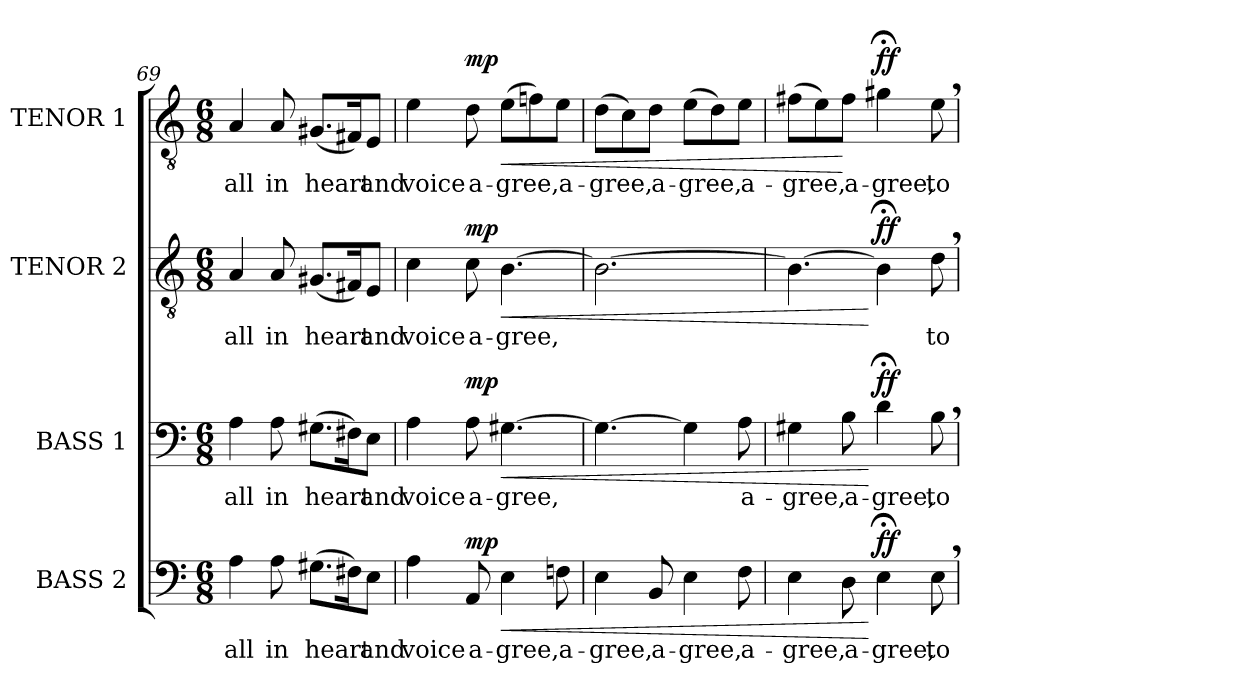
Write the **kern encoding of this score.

**kern	**text	**dynam	**kern	**text	**dynam	**kern	**text	**dynam	**kern	**text	**dynam
*part4	*part4	*part4	*part3	*part3	*part3	*part2	*part2	*part2	*part1	*part1	*part1
*staff4	*staff4	*staff4	*staff3	*staff3	*staff3	*staff2	*staff2	*staff2	*staff1	*staff1	*staff1
*I"BASS 2	*	*	*I"BASS 1	*	*	*I"TENOR 2	*	*	*I"TENOR 1	*	*
*I'B. 2	*	*	*I'B. 1	*	*	*I'T. 2	*	*	*I'T. 1	*	*
*clefF4	*	*	*clefF4	*	*	*clefGv2	*	*	*clefGv2	*	*
*	*	*	*	*	*	*ITrd7c12	*	*	*ITrd7c12	*	*
*k[]	*	*	*k[]	*	*	*k[]	*	*	*k[]	*	*
*a:	*	*	*a:	*	*	*a:	*	*	*a:	*	*
*M6/8	*	*	*M6/8	*	*	*M6/8	*	*	*M6/8	*	*
=69	=69	=69	=69	=69	=69	=69	=69	=69	=69	=69	=69
!	!LO:LY:b:color=#000000	!	!	!	!	!	!	!	!	!	!
!	!	!	!	!LO:LY:b:color=#000000	!	!	!	!	!	!	!
!	!	!	!	!	!	!	!LO:LY:b:color=#000000	!	!	!	!
!	!	!	!	!	!	!	!	!	!	!LO:LY:b:color=#000000	!
4Ai\	all	.	4Ai\	all	.	4AAi/	all	.	4AAi/	all	.
!	!LO:LY:b:color=#000000	!	!	!	!	!	!	!	!	!	!
!	!	!	!	!LO:LY:b:color=#000000	!	!	!	!	!	!	!
!	!	!	!	!	!	!	!LO:LY:b:color=#000000	!	!	!	!
!	!	!	!	!	!	!	!	!	!	!LO:LY:b:color=#000000	!
8Ai\	in	.	8Ai\	in	.	8AAi/	in	.	8AAi/	in	.
!	!LO:LY:b:color=#000000	!	!	!	!	!	!	!	!	!	!
!	!	!	!	!LO:LY:b:color=#000000	!	!	!	!	!	!	!
!	!	!	!	!	!	!	!LO:LY:b:color=#000000	!	!	!	!
!	!	!	!	!	!	!	!	!	!	!LO:LY:b:color=#000000	!
(8.G#Xi\L	heart	.	(8.G#Xi\L	heart	.	(8.GG#Xi/L	heart	.	(8.GG#Xi/L	heart	.
16F#Xi\k)	.	.	16F#Xi\k)	.	.	16FF#Xi/k)	.	.	16FF#Xi/k)	.	.
!	!LO:LY:b:color=#000000	!	!	!	!	!	!	!	!	!	!
!	!	!	!	!LO:LY:b:color=#000000	!	!	!	!	!	!	!
!	!	!	!	!	!	!	!LO:LY:b:color=#000000	!	!	!	!
!	!	!	!	!	!	!	!	!	!	!LO:LY:b:color=#000000	!
8Ei\J	and	.	8Ei\J	and	.	8EEi/J	and	.	8EEi/J	and	.
=70	=70	=70	=70	=70	=70	=70	=70	=70	=70	=70	=70
!	!LO:LY:b:color=#000000	!	!	!	!	!	!	!	!	!	!
!	!	!	!	!LO:LY:b:color=#000000	!	!	!	!	!	!	!
!	!	!	!	!	!	!	!LO:LY:b:color=#000000	!	!	!	!
!	!	!	!	!	!	!	!	!	!	!LO:LY:b:color=#000000	!
4Ai\	voice	.	4Ai\	voice	.	4Ci\	voice	.	4Ei\	voice	.
!	!LO:LY:b:color=#000000	!	!	!	!	!	!	!	!	!	!
!	!	!	!	!LO:LY:b:color=#000000	!	!	!	!	!	!	!
!	!	!	!	!	!	!	!LO:LY:b:color=#000000	!	!	!	!
!	!	!	!	!	!	!	!	!	!	!LO:LY:b:color=#000000	!
8AAi/	a-	mp	8Ai\	a-	mp	8Ci\	a-	mp	8Di\	a-	mp
!	!LO:LY:b:color=#000000	!LO:HP:b	!	!	!	!	!	!	!	!	!
!	!	!	!	!LO:LY:b:color=#000000	!LO:HP:b	!	!	!	!	!	!
!	!	!	!	!	!	!	!LO:LY:b:color=#000000	!LO:HP:b	!	!	!
!	!	!	!	!	!	!	!	!	!	!LO:LY:b:color=#000000	!LO:HP:b
4Ei\	-gree,	<	[4.G#Xi\	-gree,	<	[4.BBi\	-gree,	<	(8Ei\L	-gree,	<
.	.	.	.	.	.	.	.	.	8Fni\)	.	.
!	!LO:LY:b:color=#000000	!	!	!	!	!	!	!	!	!	!
!	!	!	!	!	!	!	!	!	!	!LO:LY:b:color=#000000	!
8Fni\	a-	.	.	.	.	.	.	.	8Ei\J	a-	.
=71	=71	=71	=71	=71	=71	=71	=71	=71	=71	=71	=71
!	!LO:LY:b:color=#000000	!	!	!	!	!	!	!	!	!	!
!	!	!	!	!	!	!	!	!	!	!LO:LY:b:color=#000000	!
4Ei\	-gree,	.	4.G#i\_	.	.	2.BBi\_	.	.	(8Di\L	-gree,	.
.	.	.	.	.	.	.	.	.	8Ci\)	.	.
!	!LO:LY:b:color=#000000	!	!	!	!	!	!	!	!	!	!
!	!	!	!	!	!	!	!	!	!	!LO:LY:b:color=#000000	!
8BBi/	a-	.	.	.	.	.	.	.	8Di\J	a-	.
!	!LO:LY:b:color=#000000	!	!	!	!	!	!	!	!	!	!
!	!	!	!	!	!	!	!	!	!	!LO:LY:b:color=#000000	!
4Ei\	-gree,	.	4G#i\]	.	.	.	.	.	(8Ei\L	-gree,	.
.	.	.	.	.	.	.	.	.	8Di\)	.	.
!	!LO:LY:b:color=#000000	!	!	!	!	!	!	!	!	!	!
!	!	!	!	!LO:LY:b:color=#000000	!	!	!	!	!	!	!
!	!	!	!	!	!	!	!	!	!	!LO:LY:b:color=#000000	!
8Fi\	a-	.	8Ai\	a-	.	.	.	.	8Ei\J	a-	.
!!LO:PB:g=z
=72	=72	=72	=72	=72	=72	=72	=72	=72	=72	=72	=72
!	!LO:LY:b:color=#000000	!	!	!	!	!	!	!	!	!	!
!	!	!	!	!LO:LY:b:color=#000000	!	!	!	!	!	!	!
!	!	!	!	!	!	!	!	!	!	!LO:LY:b:color=#000000	!
4Ei\	-gree,	.	4G#Xi\	-gree,	.	4.BBi\_	.	.	(8F#Xi\L	-gree,	.
.	.	.	.	.	.	.	.	.	8Ei\)	.	.
!	!LO:LY:b:color=#000000	!	!	!	!	!	!	!	!	!	!
!	!	!	!	!LO:LY:b:color=#000000	!	!	!	!	!	!	!
!	!	!	!	!	!	!	!	!	!	!LO:LY:b:color=#000000	!
8Di\	a-	.	8Bi\	a-	.	.	.	.	8F#i\J	a-	[
!	!LO:LY:b:color=#000000	!	!	!	!	!	!	!	!	!	!
!	!	!	!	!LO:LY:b:color=#000000	!	!	!	!	!	!	!
!	!	!	!	!	!	!	!	!	!	!LO:LY:b:color=#000000	!
4E;i\	-gree,	[ ff	4d;i\	-gree,	[ ff	4BB;i\]	.	[ ff	4G#X;i\	-gree,	ff
!	!LO:LY:b:color=#000000	!	!	!	!	!	!	!	!	!	!
!	!	!	!	!LO:LY:b:color=#000000	!	!	!	!	!	!	!
!	!	!	!	!	!	!	!LO:LY:b:color=#000000	!	!	!	!
!	!	!	!	!	!	!	!	!	!	!LO:LY:b:color=#000000	!
8E,i\	to	.	8B,i\	to	.	8D,i\	to	.	8E,i\	to	.
=	=	=	=	=	=	=	=	=	=	=	=
*-	*-	*-	*-	*-	*-	*-	*-	*-	*-	*-	*-
